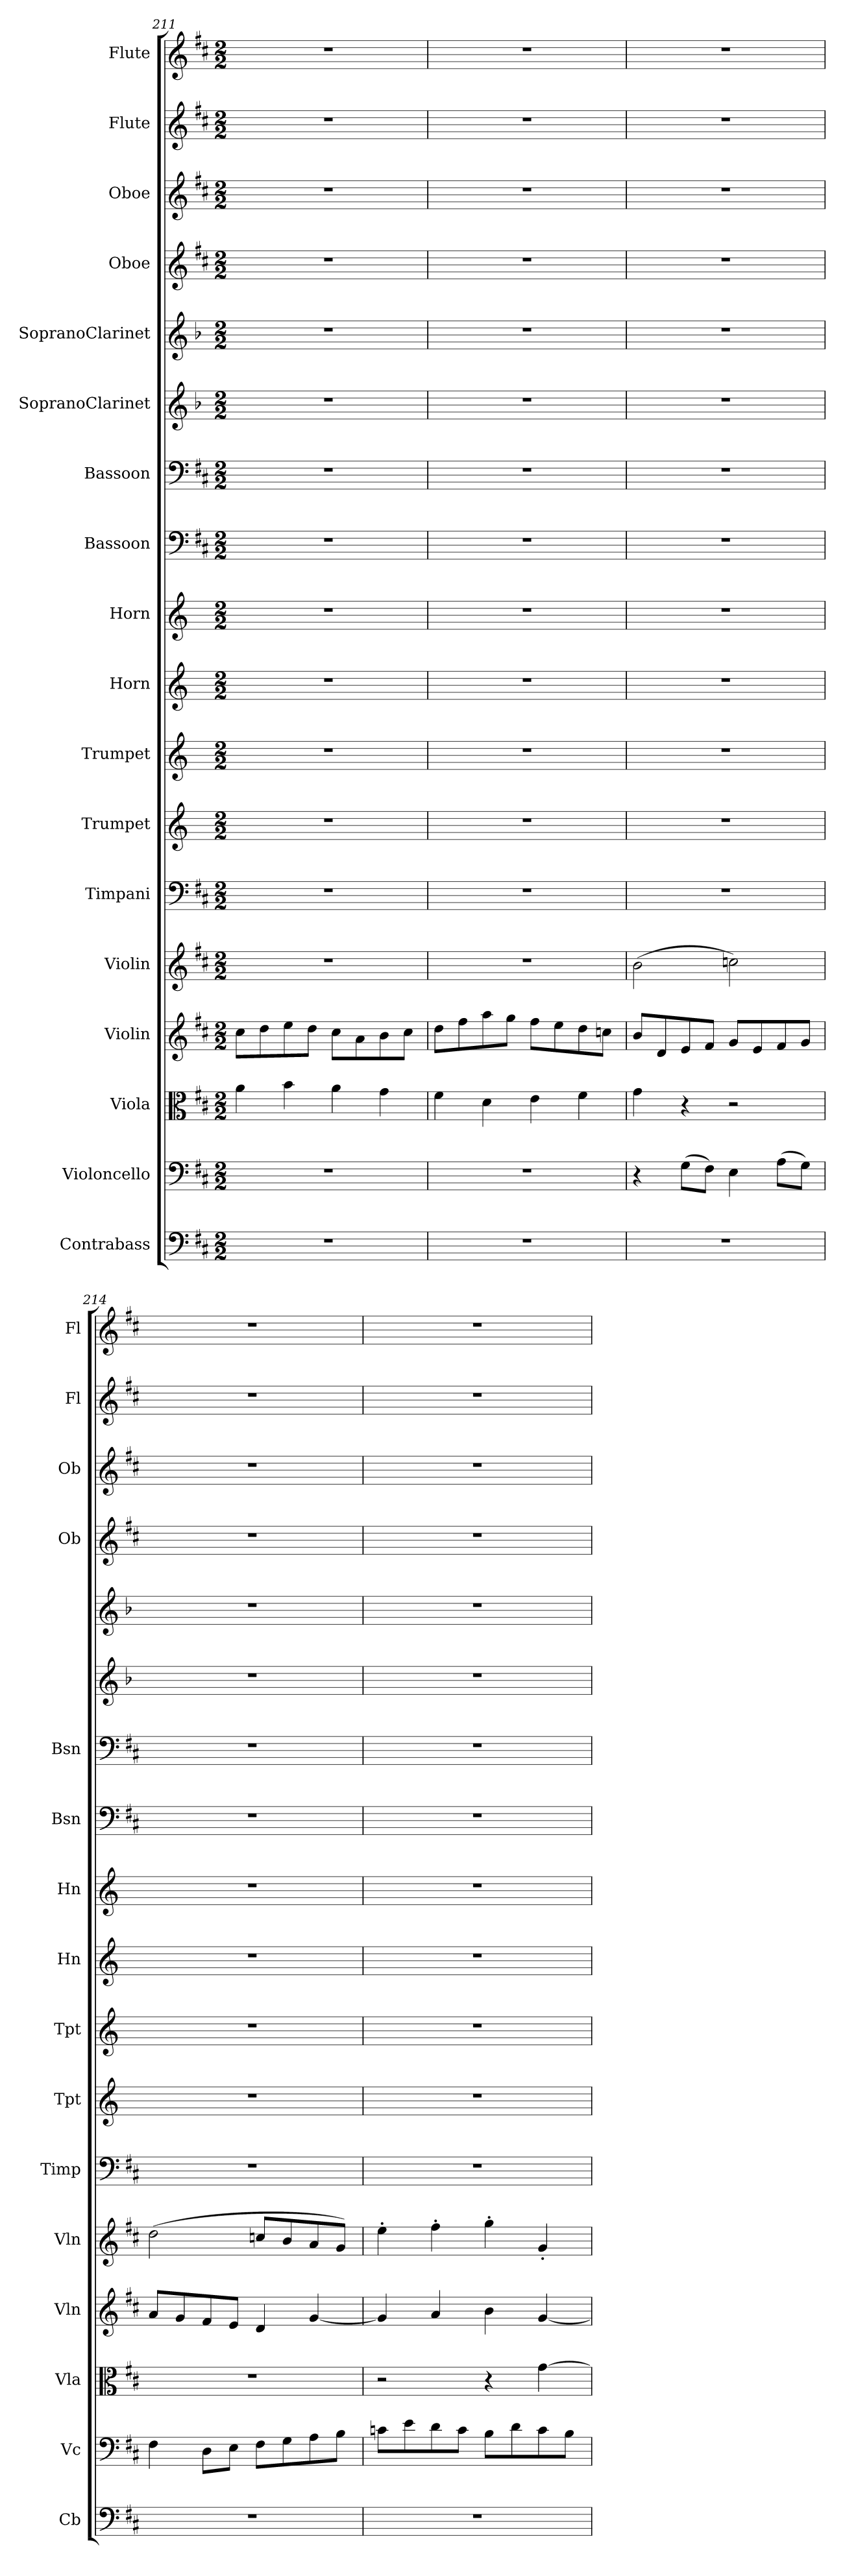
**kern	**kern	**kern	**kern	**kern	**kern	**kern	**kern	**kern	**kern	**kern	**kern	**kern	**kern	**kern	**kern	**kern	**kern
*part18	*part17	*part16	*part15	*part14	*part13	*part12	*part11	*part10	*part9	*part8	*part7	*part6	*part5	*part4	*part3	*part2	*part1
*staff18	*staff17	*staff16	*staff15	*staff14	*staff13	*staff12	*staff11	*staff10	*staff9	*staff8	*staff7	*staff6	*staff5	*staff4	*staff3	*staff2	*staff1
*I"Contrabass	*I"Violoncello	*I"Viola	*I"Violin	*I"Violin	*I"Timpani	*I"Trumpet	*I"Trumpet	*I"Horn	*I"Horn	*I"Bassoon	*I"Bassoon	*I"SopranoClarinet	*I"SopranoClarinet	*I"Oboe	*I"Oboe	*I"Flute	*I"Flute
*I'Cb	*I'Vc	*I'Vla	*I'Vln	*I'Vln	*I'Timp	*I'Tpt	*I'Tpt	*I'Hn	*I'Hn	*I'Bsn	*I'Bsn	*	*	*I'Ob	*I'Ob	*I'Fl	*I'Fl
*clefF4	*clefF4	*clefC3	*clefG2	*clefG2	*clefF4	*clefG2	*clefG2	*clefG2	*clefG2	*clefF4	*clefF4	*clefG2	*clefG2	*clefG2	*clefG2	*clefG2	*clefG2
*k[f#c#]	*k[f#c#]	*k[f#c#]	*k[f#c#]	*k[f#c#]	*k[f#c#]	*k[]	*k[]	*k[]	*k[]	*k[f#c#]	*k[f#c#]	*k[b-]	*k[b-]	*k[f#c#]	*k[f#c#]	*k[f#c#]	*k[f#c#]
*M2/2	*M2/2	*M2/2	*M2/2	*M2/2	*M2/2	*M2/2	*M2/2	*M2/2	*M2/2	*M2/2	*M2/2	*M2/2	*M2/2	*M2/2	*M2/2	*M2/2	*M2/2
=211	=211	=211	=211	=211	=211	=211	=211	=211	=211	=211	=211	=211	=211	=211	=211	=211	=211
1r	1r	4a\	8cc#\L	1r	1r	1r	1r	1r	1r	1r	1r	1r	1r	1r	1r	1r	1r
.	.	.	8dd\	.	.	.	.	.	.	.	.	.	.	.	.	.	.
.	.	4b\	8ee\	.	.	.	.	.	.	.	.	.	.	.	.	.	.
.	.	.	8dd\J	.	.	.	.	.	.	.	.	.	.	.	.	.	.
.	.	4a\	8cc#\L	.	.	.	.	.	.	.	.	.	.	.	.	.	.
.	.	.	8a\	.	.	.	.	.	.	.	.	.	.	.	.	.	.
.	.	4g\	8b\	.	.	.	.	.	.	.	.	.	.	.	.	.	.
.	.	.	8cc#\J	.	.	.	.	.	.	.	.	.	.	.	.	.	.
=212	=212	=212	=212	=212	=212	=212	=212	=212	=212	=212	=212	=212	=212	=212	=212	=212	=212
1r	1r	4f#\	8dd\L	1r	1r	1r	1r	1r	1r	1r	1r	1r	1r	1r	1r	1r	1r
.	.	.	8ff#\	.	.	.	.	.	.	.	.	.	.	.	.	.	.
.	.	4d\	8aa\	.	.	.	.	.	.	.	.	.	.	.	.	.	.
.	.	.	8gg\J	.	.	.	.	.	.	.	.	.	.	.	.	.	.
.	.	4e\	8ff#\L	.	.	.	.	.	.	.	.	.	.	.	.	.	.
.	.	.	8ee\	.	.	.	.	.	.	.	.	.	.	.	.	.	.
.	.	4f#\	8dd\	.	.	.	.	.	.	.	.	.	.	.	.	.	.
.	.	.	8ccn\J	.	.	.	.	.	.	.	.	.	.	.	.	.	.
=213	=213	=213	=213	=213	=213	=213	=213	=213	=213	=213	=213	=213	=213	=213	=213	=213	=213
1r	4r	4g\	8b/L	(2b\	1r	1r	1r	1r	1r	1r	1r	1r	1r	1r	1r	1r	1r
.	.	.	8d/	.	.	.	.	.	.	.	.	.	.	.	.	.	.
.	(8G\L	4r	8e/	.	.	.	.	.	.	.	.	.	.	.	.	.	.
.	8F#\J)	.	8f#/J	.	.	.	.	.	.	.	.	.	.	.	.	.	.
.	4E\	2r	8g/L	2ccn\)	.	.	.	.	.	.	.	.	.	.	.	.	.
.	.	.	8e/	.	.	.	.	.	.	.	.	.	.	.	.	.	.
.	(8A\L	.	8f#/	.	.	.	.	.	.	.	.	.	.	.	.	.	.
.	8G\J)	.	8g/J	.	.	.	.	.	.	.	.	.	.	.	.	.	.
=214	=214	=214	=214	=214	=214	=214	=214	=214	=214	=214	=214	=214	=214	=214	=214	=214	=214
1r	4F#\	1r	8a/L	(2dd\	1r	1r	1r	1r	1r	1r	1r	1r	1r	1r	1r	1r	1r
.	.	.	8g/	.	.	.	.	.	.	.	.	.	.	.	.	.	.
.	8D\L	.	8f#/	.	.	.	.	.	.	.	.	.	.	.	.	.	.
.	8E\J	.	8e/J	.	.	.	.	.	.	.	.	.	.	.	.	.	.
.	8F#\L	.	4d/	8ccn/L	.	.	.	.	.	.	.	.	.	.	.	.	.
.	8G\	.	.	8b/	.	.	.	.	.	.	.	.	.	.	.	.	.
.	8A\	.	[4g/	8a/	.	.	.	.	.	.	.	.	.	.	.	.	.
.	8B\J	.	.	8g/J)	.	.	.	.	.	.	.	.	.	.	.	.	.
=215	=215	=215	=215	=215	=215	=215	=215	=215	=215	=215	=215	=215	=215	=215	=215	=215	=215
1r	8cn\L	2r	4g/]	4ee'\	1r	1r	1r	1r	1r	1r	1r	1r	1r	1r	1r	1r	1r
.	8e\	.	.	.	.	.	.	.	.	.	.	.	.	.	.	.	.
.	8d\	.	4a/	4ff#'\	.	.	.	.	.	.	.	.	.	.	.	.	.
.	8c\J	.	.	.	.	.	.	.	.	.	.	.	.	.	.	.	.
.	8B\L	4r	4b\	4gg'\	.	.	.	.	.	.	.	.	.	.	.	.	.
.	8d\	.	.	.	.	.	.	.	.	.	.	.	.	.	.	.	.
.	8c\	[4g\	[4g/	4g'/	.	.	.	.	.	.	.	.	.	.	.	.	.
.	8B\J	.	.	.	.	.	.	.	.	.	.	.	.	.	.	.	.
=	=	=	=	=	=	=	=	=	=	=	=	=	=	=	=	=	=
*-	*-	*-	*-	*-	*-	*-	*-	*-	*-	*-	*-	*-	*-	*-	*-	*-	*-
